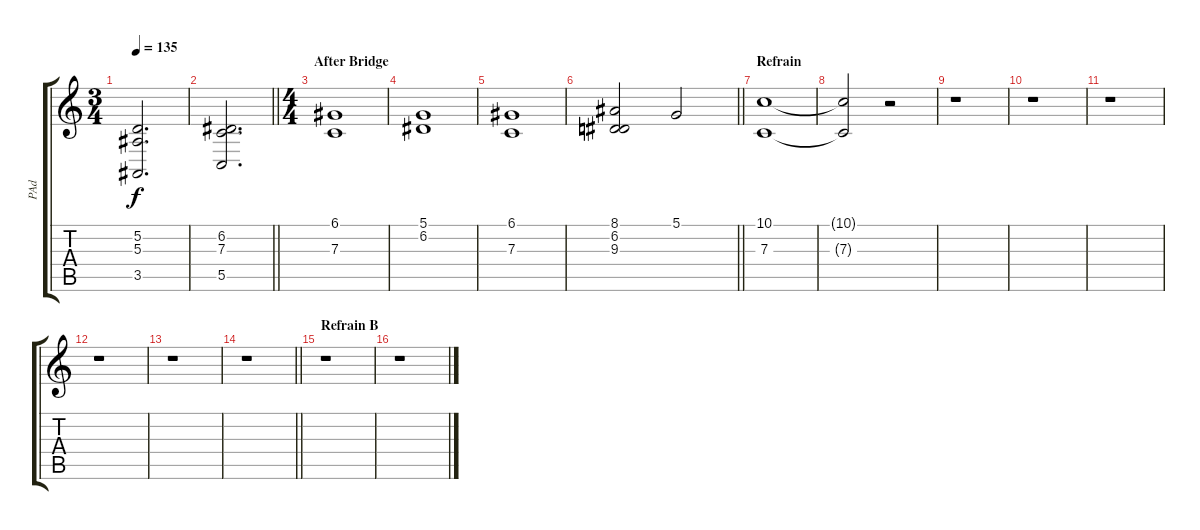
\track ("PAd" "PAd") {instrument pad7halo}
\staff {score tabs}
\tuning (D4 A3 F3 C3 G2 C2) {hide}
\ts (3 4)
\tempo 135
\clef g2
\ks c
(5.2 5.3 3.5).2{d dy f} |
\barLineRight lightlight
(6.2 7.3 5.5).2{d} |
\ts (4 4)
\section ("" "After Bridge")
(6.1 7.3).1 |
(5.1 6.2).1 |
(6.1 7.3).1 |
\barLineRight lightlight
(8.1 6.2 9.3).2 5.1.2 |
\section ("" "Refrain")
(10.1 7.3).1 |
(10.1{t} 7.3{t}).2 r.2 |
r.1 |
r.1 |
r.1 |
r.1 |
r.1 |
\barLineRight lightlight
r.1 |
\section ("" "Refrain B")
r.1 |
r.1
